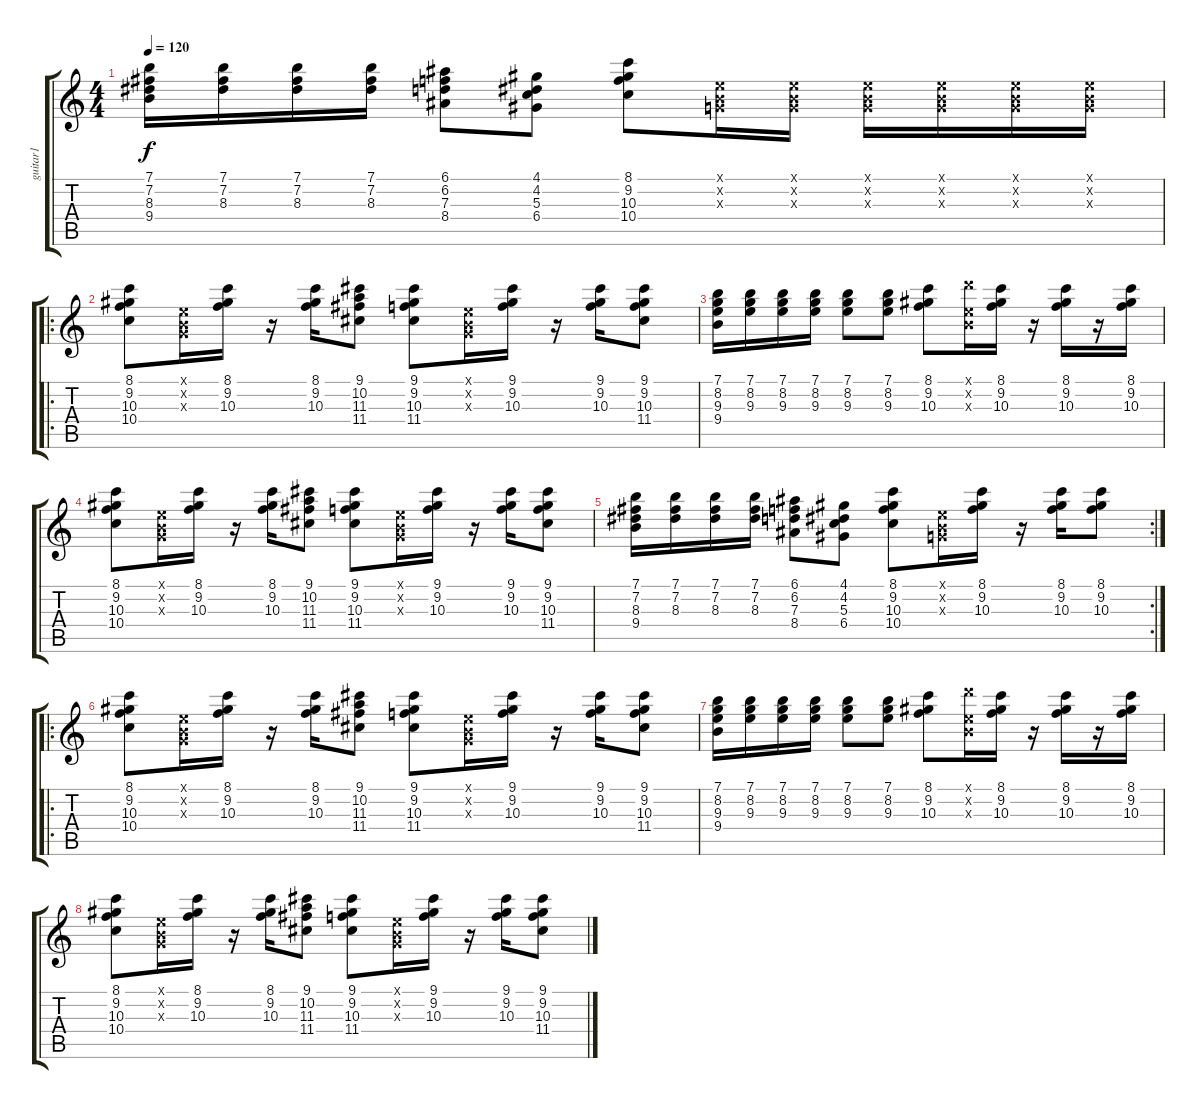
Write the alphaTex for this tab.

\track ("guitar1" "guitar1") {instrument acousticguitarsteel}
\staff {score tabs}
\tuning (E4 B3 G3 D3 A2 E2) {hide}
\ts (4 4)
\tempo 120
\clef g2
\ks c
(7.1 7.2 8.3 9.4).16{dy f} (7.1 7.2 8.3).16 (7.1 7.2 8.3).16 (7.1 7.2 8.3).16 (6.1 6.2 7.3 8.4).8 (4.1 4.2 5.3 6.4).8 (8.1 9.2 10.3 10.4).8 (0.1{x} 0.2{x} 0.3{x}).16{volume 6} (0.1{x} 0.2{x} 0.3{x}).16 (0.1{x} 0.2{x} 0.3{x}).16{volume 8} (0.1{x} 0.2{x} 0.3{x}).16 (0.1{x} 0.2{x} 0.3{x}).16{volume 11} (0.1{x} 0.2{x} 0.3{x}).16 |
\ro
(8.1 9.2 10.3 10.4).8 (0.1{x} 0.2{x} 0.3{x}).16 (8.1 9.2 10.3).16 r.16 (8.1 9.2 10.3).16 (9.1 10.2 11.3 11.4).8 (9.1 9.2 10.3 11.4).8 (0.1{x} 0.2{x} 0.3{x}).16 (9.1 9.2 10.3).16 r.16 (9.1 9.2 10.3).16 (9.1 9.2 10.3 11.4).8 |
(7.1 8.2 9.3 9.4).16 (7.1 8.2 9.3).16 (7.1 8.2 9.3).16 (7.1 8.2 9.3).16 (7.1 8.2 9.3).8 (7.1 8.2 9.3).8 (8.1 9.2 10.3).8 (0.1{x} 0.2{x} 19.3{x}).16 (8.1 9.2 10.3).16 r.16 (8.1 9.2 10.3).16 r.16 (8.1 9.2 10.3).16 |
(8.1 9.2 10.3 10.4).8 (0.1{x} 0.2{x} 0.3{x}).16 (8.1 9.2 10.3).16 r.16 (8.1 9.2 10.3).16 (9.1 10.2 11.3 11.4).8 (9.1 9.2 10.3 11.4).8 (0.1{x} 0.2{x} 0.3{x}).16 (9.1 9.2 10.3).16 r.16 (9.1 9.2 10.3).16 (9.1 9.2 10.3 11.4).8 |
\rc 2
(7.1 7.2 8.3 9.4).16 (7.1 7.2 8.3).16 (7.1 7.2 8.3).16 (7.1 7.2 8.3).16 (6.1 6.2 7.3 8.4).8 (4.1 4.2 5.3 6.4).8 (8.1 9.2 10.3 10.4).8 (0.1{x} 0.2{x} 0.3{x}).16 (8.1 9.2 10.3).16 r.16 (8.1 9.2 10.3).16 (8.1 9.2 10.3).8 |
\ro
(8.1 9.2 10.3 10.4).8 (0.1{x} 0.2{x} 0.3{x}).16 (8.1 9.2 10.3).16 r.16 (8.1 9.2 10.3).16 (9.1 10.2 11.3 11.4).8 (9.1 9.2 10.3 11.4).8 (0.1{x} 0.2{x} 0.3{x}).16 (9.1 9.2 10.3).16 r.16 (9.1 9.2 10.3).16 (9.1 9.2 10.3 11.4).8 |
(7.1 8.2 9.3 9.4).16 (7.1 8.2 9.3).16 (7.1 8.2 9.3).16 (7.1 8.2 9.3).16 (7.1 8.2 9.3).8 (7.1 8.2 9.3).8 (8.1 9.2 10.3).8 (0.1{x} 0.2{x} 19.3{x}).16 (8.1 9.2 10.3).16 r.16 (8.1 9.2 10.3).16 r.16 (8.1 9.2 10.3).16 |
(8.1 9.2 10.3 10.4).8 (0.1{x} 0.2{x} 0.3{x}).16 (8.1 9.2 10.3).16 r.16 (8.1 9.2 10.3).16 (9.1 10.2 11.3 11.4).8 (9.1 9.2 10.3 11.4).8 (0.1{x} 0.2{x} 0.3{x}).16 (9.1 9.2 10.3).16 r.16 (9.1 9.2 10.3).16 (9.1 9.2 10.3 11.4).8
